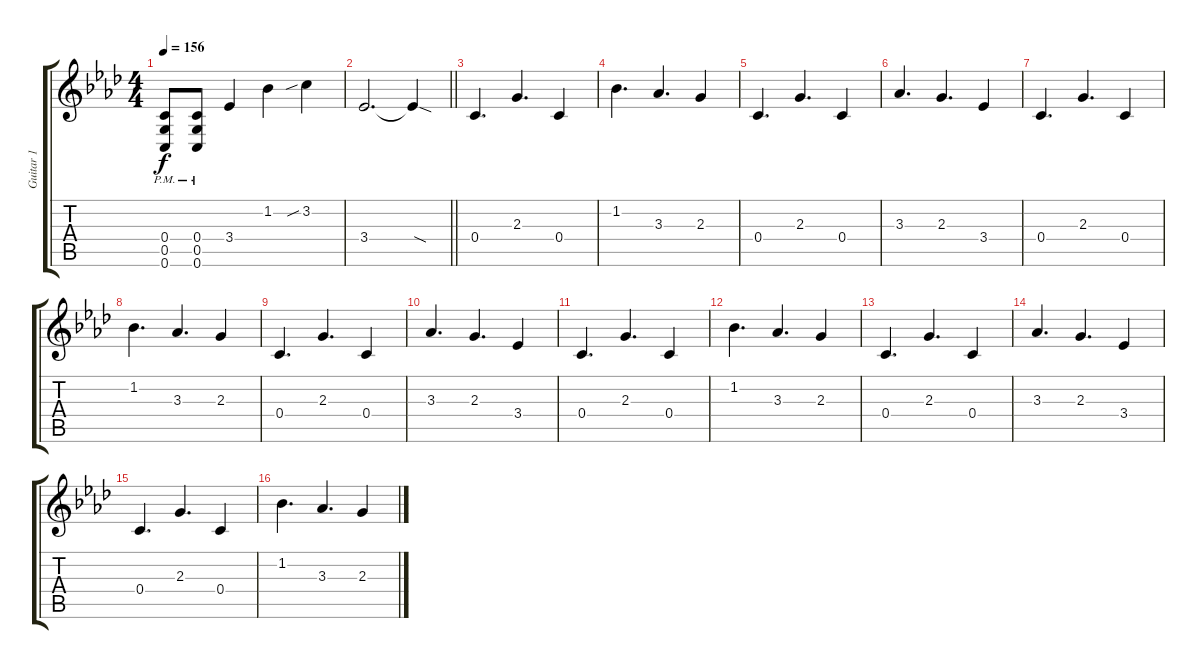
\track ("Guitar 1" "Guitar 1") {instrument overdrivenguitar}
\staff {score tabs}
\tuning (D4 A3 F3 C3 G2 C2) {hide}
\ts (4 4)
\tempo 156
\clef g2
\ks fminor
(0.4{pm} 0.5{pm} 0.6{pm}).8{dy f} (0.4{pm} 0.5{pm} 0.6{pm}).8 3.4.4 1.2.4 3.2{sib}.4 |
\barLineRight lightlight
3.4.2{d} 3.4{sod t}.4 |
0.4.4{d} 2.3.4{d} 0.4.4 |
1.2.4{d} 3.3.4{d} 2.3.4 |
0.4.4{d} 2.3.4{d} 0.4.4 |
3.3.4{d} 2.3.4{d} 3.4.4 |
0.4.4{d} 2.3.4{d} 0.4.4 |
1.2.4{d} 3.3.4{d} 2.3.4 |
0.4.4{d} 2.3.4{d} 0.4.4 |
3.3.4{d} 2.3.4{d} 3.4.4 |
0.4.4{d} 2.3.4{d} 0.4.4 |
1.2.4{d} 3.3.4{d} 2.3.4 |
0.4.4{d} 2.3.4{d} 0.4.4 |
3.3.4{d} 2.3.4{d} 3.4.4 |
0.4.4{d} 2.3.4{d} 0.4.4 |
1.2.4{d} 3.3.4{d} 2.3.4
